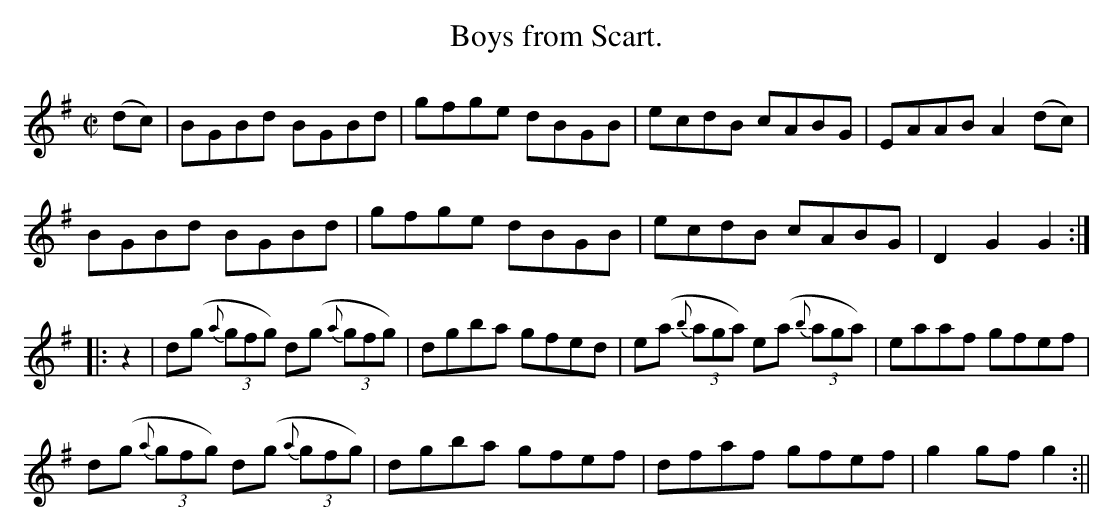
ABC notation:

X:1
T: Boys from Scart.
M: C|
L: 1/8
K: G
(dc) | BGBd BGBd | gfge dBGB | ecdB cABG | EAAB A2 (dc) |
BGBd BGBd | gfge dBGB | ecdB cABG | D2 G2 G2 :|
|: z2 | d(g {a}(3gfg) d(g {a}(3gfg) | dgba gfed | e(a {b}(3aga) e(a {b}(3aga) | eaaf gfef |
d(g {a}(3gfg) d(g {a}(3gfg) | dgba gfef | dfaf gfef | g2 gf g2 :||
